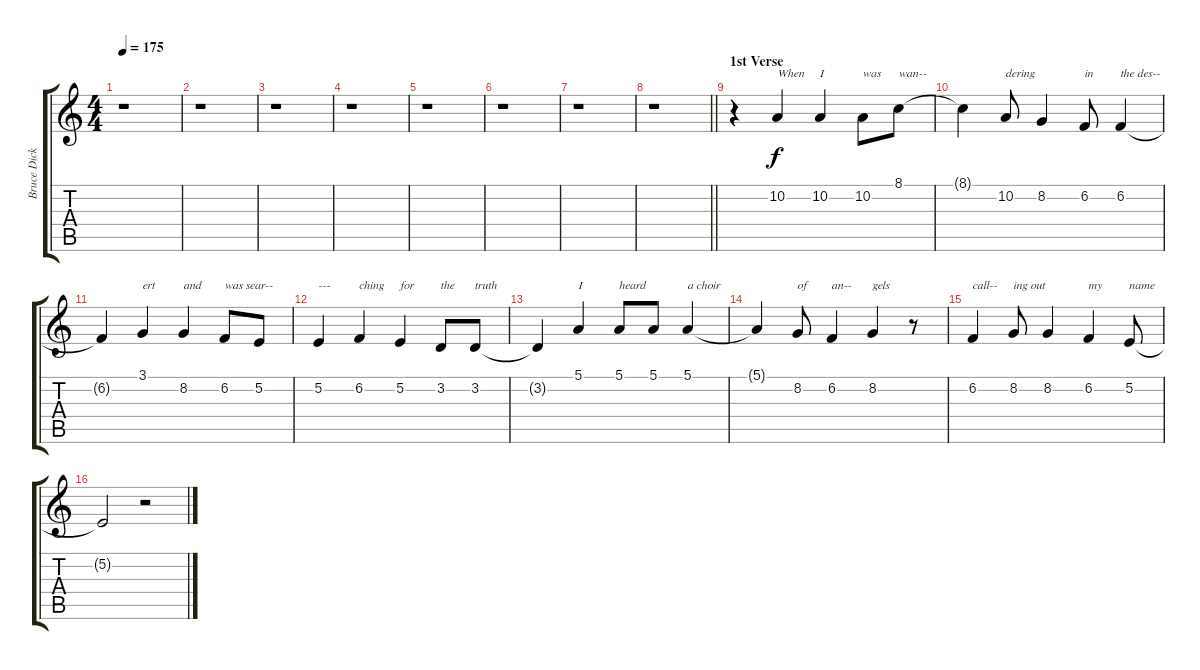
\track ("Bruce Dickinson" "Bruce Dick") {instrument sopranosax}
\staff {score tabs}
\tuning (E4 B3 G3 D3 A2 E2) {hide}
\ts (4 4)
\tempo 175
\clef g2
\ks c
r.1{dy f instrument sopranosax} |
r.1 |
r.1 |
r.1 |
r.1 |
r.1 |
r.1 |
\barLineRight lightlight
r.1 |
\section ("" "1st Verse")
r.4 10.2.4{txt "When "} 10.2.4{txt "I"} 10.2.8{txt "was"} 8.1.8{txt "wan--"} |
8.1{t}.4 10.2.8{txt "dering"} 8.2.4 6.2.8{txt "in "} 6.2.4{txt "the des--"} |
6.2{t}.4 3.1.4{txt "ert"} 8.2.4{txt "and"} 6.2.8{txt "was sear--"} 5.2.8 |
5.2.4{txt "---"} 6.2.4{txt "ching"} 5.2.4{txt "for"} 3.2.8{txt "the "} 3.2.8{txt "truth"} |
3.2{t}.4 5.1.4{txt "I"} 5.1.8{txt "heard"} 5.1.8 5.1.4{txt "a choir"} |
5.1{t}.4 8.2.8{txt "of"} 6.2.4{txt "an--"} 8.2.4{txt "gels"} r.8 |
6.2.4{txt "call--"} 8.2.8{txt "ing out"} 8.2.4 6.2.4{txt "my "} 5.2.8{txt "name"} |
5.2{t}.2 r.2
